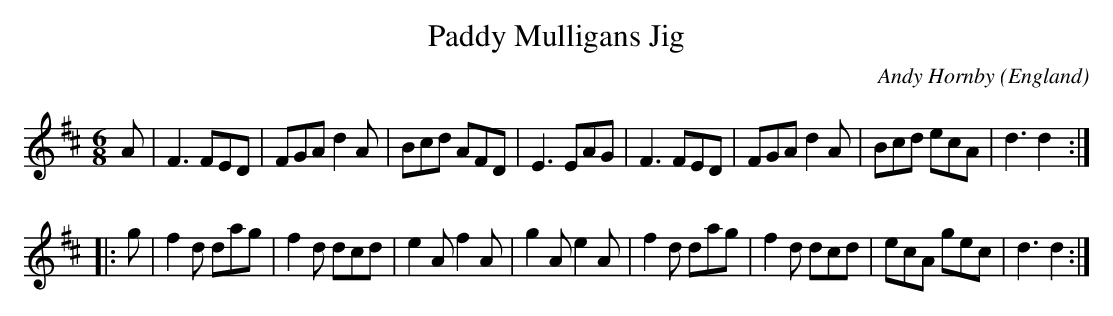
X:1
T:Paddy Mulligans Jig
C:Andy Hornby
M:6/8
O:England
K:D
A|\
F3FED|FGA d2A|Bcd AFD|E3 EAG|\
F3 FED|FGA d2A|Bcd ecA|d3 d2 :|
|:g|\
f2d dag|f2d dcd|e2A f2A|g2A e2A|\
f2d dag|f2d dcd|ecA gec|d3 d2 :|
